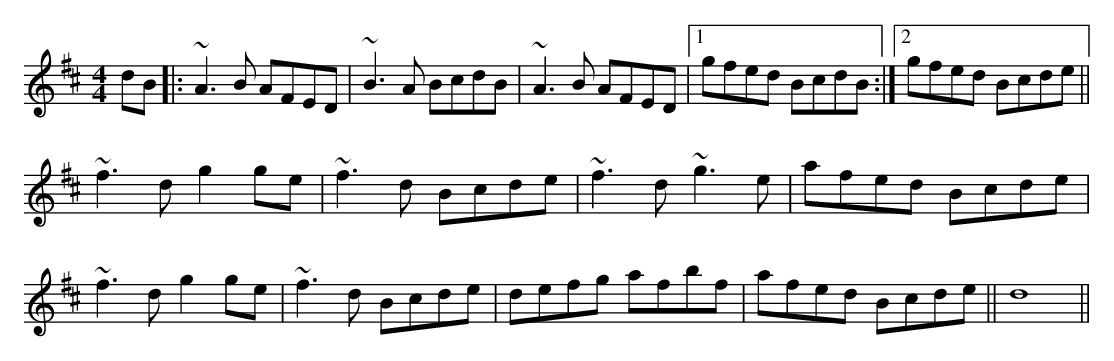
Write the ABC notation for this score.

X:1
M:4/4
K:D
dB|:~A3B AFED|~B3A BcdB|~A3B AFED|1 gfed BcdB:|2 gfed Bcde||
~f3d g2ge|~f3d Bcde|~f3d ~g3e|afed Bcde|
~f3d g2ge|~f3d Bcde|defg afbf|afed Bcde||d8||
